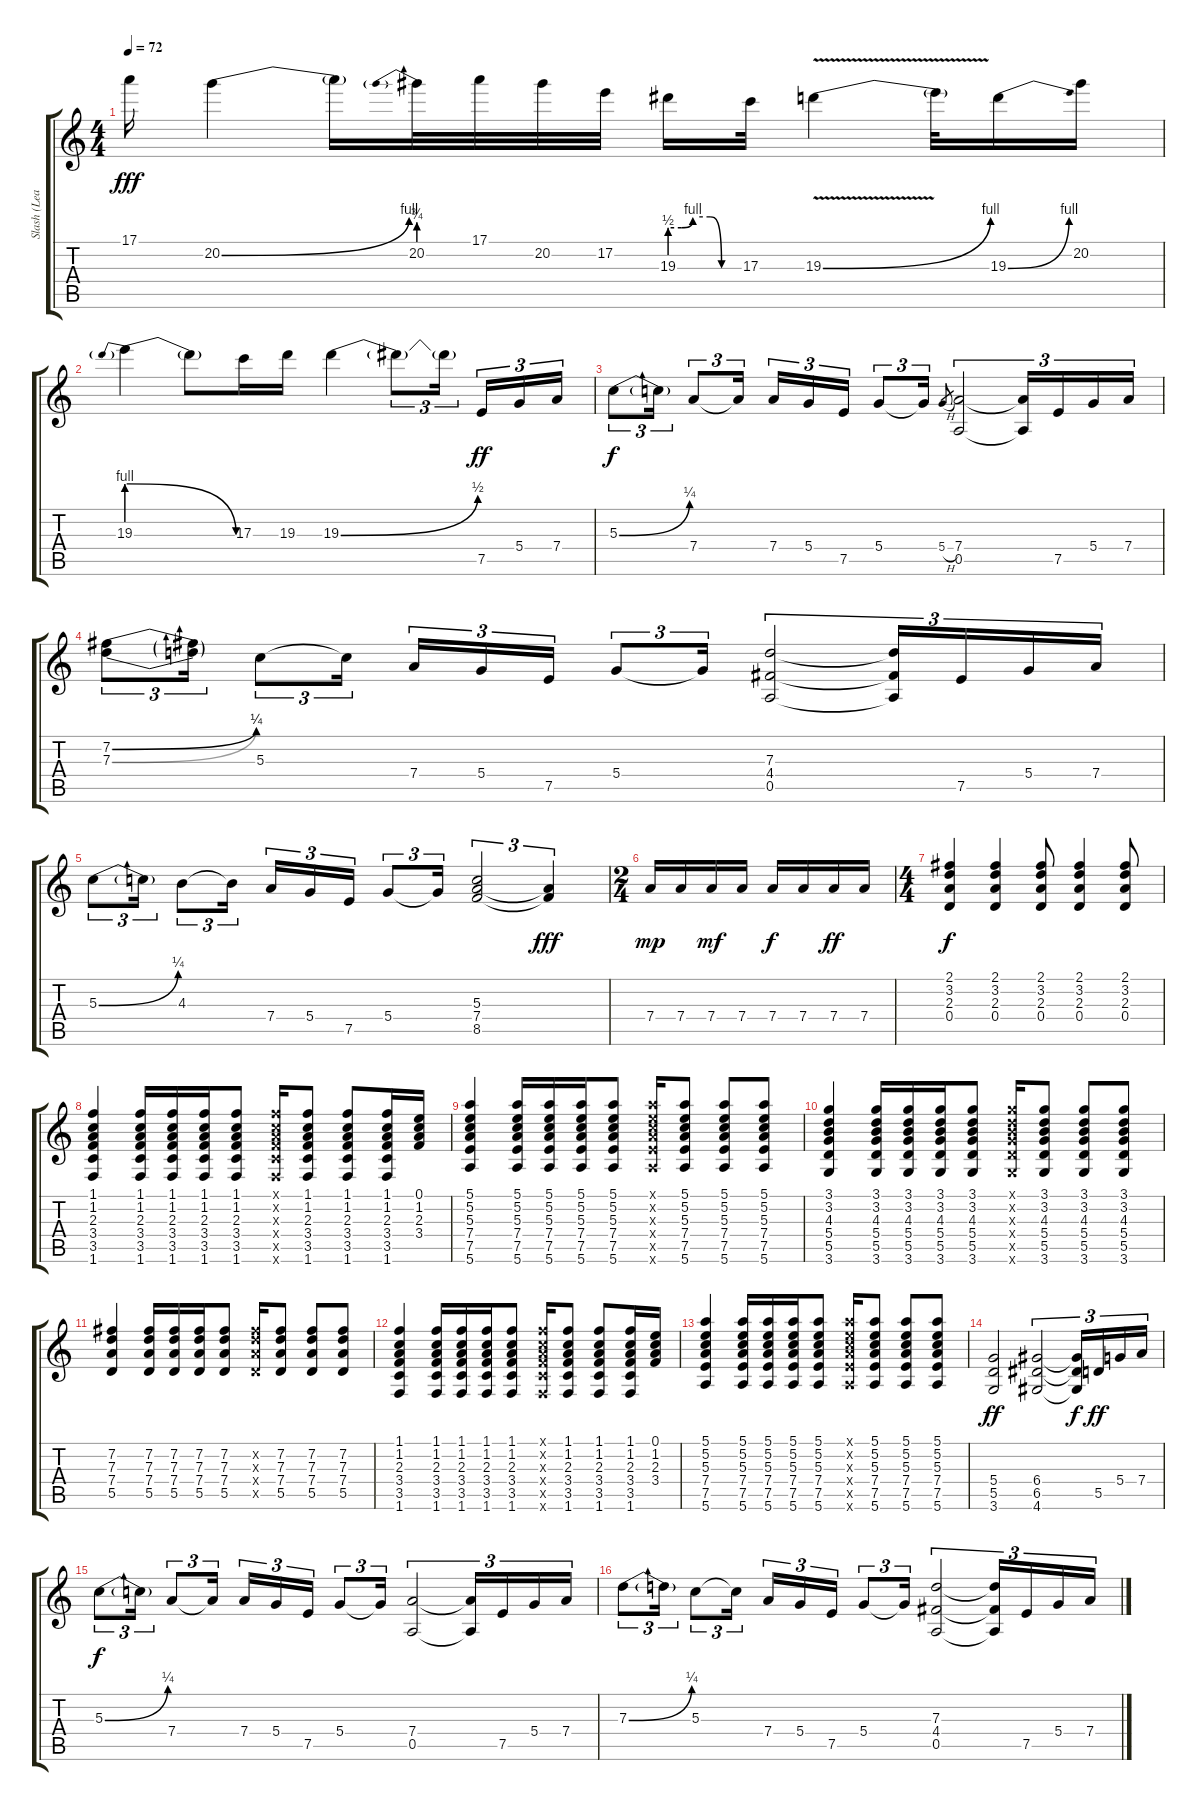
\track ("Slash (Lead)" "Slash (Lea") {instrument overdrivenguitar}
\staff {score tabs}
\tuning (E4 B3 G3 D3 A2 E2) {hide}
\ts (4 4)
\tempo 72
\clef g2
\ks c
17.1.16{dy fff} 20.2{be (bend 0 0 60 4)}.4 20.2{t}.16 20.2{be (prebend 0 3 60 3)}.32 17.1.32 20.2.32 17.2.32 19.3{be (custom 0 2 10 2 20 4 35 4 45 0 60 0)}.16 17.3.32 19.3{be (bend 0 0 60 4) v}.4 19.3{t}.32 19.3{be (bend 0 0 60 4)}.16 20.2.16 |
19.3{be (prebendrelease 0 4 60 0)}.4 19.3{t}.8 17.3.16 19.3.16 19.3{be (bend 0 0 60 2)}.4 19.3{t}.8{tu (3 2)} 19.3{t}.16{tu (3 2) beam splitsecondary} 7.5.16{tu (3 2) dy ff} 5.4.16{tu (3 2)} 7.4.16{tu (3 2)} |
5.3{be (bend 0 0 60 1)}.8{tu (3 2) dy f} 5.3{t}.16{tu (3 2)} 7.4.8{tu (3 2)} 7.4{t}.16{tu (3 2)} 7.4.16{tu (3 2)} 5.4.16{tu (3 2)} 7.5.16{tu (3 2)} 5.4.8{tu (3 2)} 5.4{t}.16{tu (3 2)} 5.4{h}.8{gr} (7.4 0.5).2{tu (3 2)} (7.4{t} 0.5{t}).16{tu (3 2)} 7.5.16{tu (3 2)} 5.4.16{tu (3 2)} 7.4.16{tu (3 2)} |
(7.2{be (bend 0 0 60 1)} 7.3{be (bend 0 0 60 1)}).8{tu (3 2)} (7.2{t} 7.3{t}).16{tu (3 2)} 5.3.8{tu (3 2)} 5.3{t}.16{tu (3 2)} 7.4.16{tu (3 2)} 5.4.16{tu (3 2)} 7.5.16{tu (3 2)} 5.4.8{tu (3 2)} 5.4{t}.16{tu (3 2)} (7.3 4.4 0.5).2{tu (3 2)} (7.3{t} 4.4{t} 0.5{t}).16{tu (3 2)} 7.5.16{tu (3 2)} 5.4.16{tu (3 2)} 7.4.16{tu (3 2)} |
5.3{be (bend 0 0 60 1)}.8{tu (3 2)} 5.3{t}.16{tu (3 2)} 4.3.8{tu (3 2)} 4.3{t}.16{tu (3 2)} 7.4.16{tu (3 2)} 5.4.16{tu (3 2)} 7.5.16{tu (3 2)} 5.4.8{tu (3 2)} 5.4{t}.16{tu (3 2)} (5.3 7.4 8.5).2{tu (3 2)} (7.4{t} 8.5{t}).4{tu (3 2) dy fff} |
\ts (2 4)
7.4.16{dy mp} 7.4.16 7.4.16{dy mf} 7.4.16 7.4.16{dy f} 7.4.16 7.4.16{dy ff} 7.4.16 |
\ts (4 4)
(2.1 3.2 2.3 0.4).4{dy f} (2.1 3.2 2.3 0.4).4 (2.1 3.2 2.3 0.4).8 (2.1 3.2 2.3 0.4).4 (2.1 3.2 2.3 0.4).8 |
(1.1 1.2 2.3 3.4 3.5 1.6).4 (1.1 1.2 2.3 3.4 3.5 1.6).16 (1.1 1.2 2.3 3.4 3.5 1.6).16 (1.1 1.2 2.3 3.4 3.5 1.6).16 (1.1 1.2 2.3 3.4 3.5 1.6).8 (1.1{x} 1.2{x} 2.3{x} 3.4{x} 3.5{x} 1.6{x}).16 (1.1 1.2 2.3 3.4 3.5 1.6).8 (1.1 1.2 2.3 3.4 3.5 1.6).8 (1.1 1.2 2.3 3.4 3.5 1.6).16 (0.1 1.2 2.3 3.4).16 |
(5.1 5.2 5.3 7.4 7.5 5.6).4 (5.1 5.2 5.3 7.4 7.5 5.6).16 (5.1 5.2 5.3 7.4 7.5 5.6).16 (5.1 5.2 5.3 7.4 7.5 5.6).16 (5.1 5.2 5.3 7.4 7.5 5.6).8 (5.1{x} 5.2{x} 5.3{x} 7.4{x} 7.5{x} 5.6{x}).16 (5.1 5.2 5.3 7.4 7.5 5.6).8 (5.1 5.2 5.3 7.4 7.5 5.6).8 (5.1 5.2 5.3 7.4 7.5 5.6).8 |
(3.1 3.2 4.3 5.4 5.5 3.6).4 (3.1 3.2 4.3 5.4 5.5 3.6).16 (3.1 3.2 4.3 5.4 5.5 3.6).16 (3.1 3.2 4.3 5.4 5.5 3.6).16 (3.1 3.2 4.3 5.4 5.5 3.6).8 (3.1{x} 3.2{x} 4.3{x} 5.4{x} 5.5{x} 3.6{x}).16 (3.1 3.2 4.3 5.4 5.5 3.6).8 (3.1 3.2 4.3 5.4 5.5 3.6).8 (3.1 3.2 4.3 5.4 5.5 3.6).8 |
(7.2 7.3 7.4 5.5).4 (7.2 7.3 7.4 5.5).16 (7.2 7.3 7.4 5.5).16 (7.2 7.3 7.4 5.5).16 (7.2 7.3 7.4 5.5).8 (7.2{x} 7.3{x} 7.4{x} 5.5{x}).16 (7.2 7.3 7.4 5.5).8 (7.2 7.3 7.4 5.5).8 (7.2 7.3 7.4 5.5).8 |
(1.1 1.2 2.3 3.4 3.5 1.6).4 (1.1 1.2 2.3 3.4 3.5 1.6).16 (1.1 1.2 2.3 3.4 3.5 1.6).16 (1.1 1.2 2.3 3.4 3.5 1.6).16 (1.1 1.2 2.3 3.4 3.5 1.6).8 (1.1{x} 1.2{x} 2.3{x} 3.4{x} 3.5{x} 1.6{x}).16 (1.1 1.2 2.3 3.4 3.5 1.6).8 (1.1 1.2 2.3 3.4 3.5 1.6).8 (1.1 1.2 2.3 3.4 3.5 1.6).16 (0.1 1.2 2.3 3.4).16 |
(5.1 5.2 5.3 7.4 7.5 5.6).4 (5.1 5.2 5.3 7.4 7.5 5.6).16 (5.1 5.2 5.3 7.4 7.5 5.6).16 (5.1 5.2 5.3 7.4 7.5 5.6).16 (5.1 5.2 5.3 7.4 7.5 5.6).8 (5.1{x} 5.2{x} 5.3{x} 7.4{x} 7.5{x} 5.6{x}).16 (5.1 5.2 5.3 7.4 7.5 5.6).8 (5.1 5.2 5.3 7.4 7.5 5.6).8 (5.1 5.2 5.3 7.4 7.5 5.6).8 |
(5.4 5.5 3.6).2{dy ff} (6.4 6.5 4.6).2{tu (3 2)} (6.4{t} 6.5{t} 4.6{t}).16{tu (3 2) dy f} 5.5.16{tu (3 2) dy ff} 5.4.16{tu (3 2)} 7.4.16{tu (3 2)} |
5.3{be (bend 0 0 60 1)}.8{tu (3 2) dy f} 5.3{t}.16{tu (3 2)} 7.4.8{tu (3 2)} 7.4{t}.16{tu (3 2)} 7.4.16{tu (3 2)} 5.4.16{tu (3 2)} 7.5.16{tu (3 2)} 5.4.8{tu (3 2)} 5.4{t}.16{tu (3 2)} (7.4 0.5).2{tu (3 2)} (7.4{t} 0.5{t}).16{tu (3 2)} 7.5.16{tu (3 2)} 5.4.16{tu (3 2)} 7.4.16{tu (3 2)} |
7.3{be (bend 0 0 60 1)}.8{tu (3 2)} 7.3{t}.16{tu (3 2)} 5.3.8{tu (3 2)} 5.3{t}.16{tu (3 2)} 7.4.16{tu (3 2)} 5.4.16{tu (3 2)} 7.5.16{tu (3 2)} 5.4.8{tu (3 2)} 5.4{t}.16{tu (3 2)} (7.3 4.4 0.5).2{tu (3 2)} (7.3{t} 4.4{t} 0.5{t}).16{tu (3 2)} 7.5.16{tu (3 2)} 5.4.16{tu (3 2)} 7.4.16{tu (3 2)}
